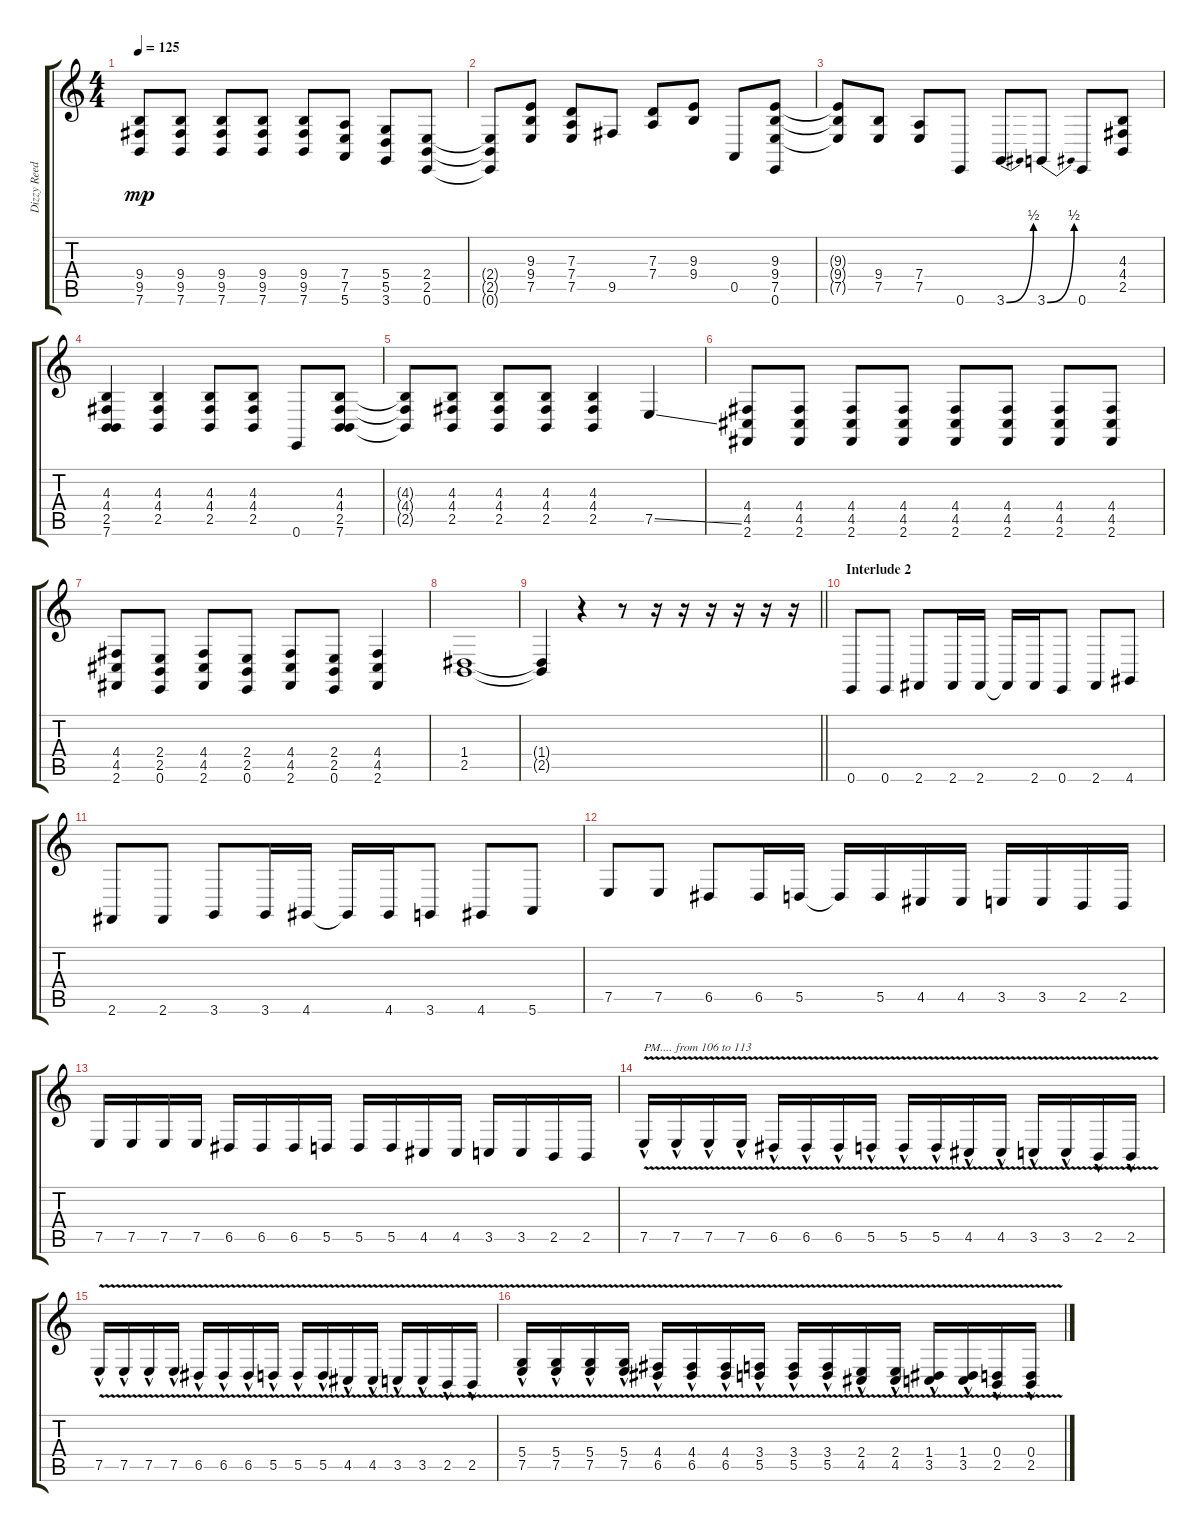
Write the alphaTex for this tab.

\track ("Dizzy Reed " "Dizzy Reed") {instrument brightacousticpiano}
\staff {score tabs}
\tuning (E4 B3 G3 D3 A2 E2) {hide}
\ts (4 4)
\tempo 125
\clef g2
\ks c
(9.4 9.5 7.6).8{dy mp} (9.4 9.5 7.6).8 (9.4 9.5 7.6).8 (9.4 9.5 7.6).8 (9.4 9.5 7.6).8 (7.4 7.5 5.6).8 (5.4 5.5 3.6).8 (2.4 2.5 0.6).8 |
(2.4{t} 2.5{t} 0.6{t}).8 (9.3 9.4 7.5).8 (7.3 7.4 7.5).8 9.5.8 (7.3 7.4).8 (9.3 9.4).8 0.5.8 (9.3 9.4 7.5 0.6).8 |
(9.3{t} 9.4{t} 7.5{t}).8 (9.4 7.5).8 (7.4 7.5).8 0.6.8 3.6{be (bend 0 0 60 2)}.8 3.6{be (bend 0 0 60 2)}.8 0.6.8 (4.3 4.4 2.5).8 |
(4.3 4.4 2.5 7.6).4 (4.3 4.4 2.5).4 (4.3 4.4 2.5).8 (4.3 4.4 2.5).8 0.6.8 (4.3 4.4 2.5 7.6).8 |
(4.3{t} 4.4{t} 2.5{t}).8 (4.3 4.4 2.5).8 (4.3 4.4 2.5).8 (4.3 4.4 2.5).8 (4.3 4.4 2.5).4 7.5{ss}.4 |
(4.4 4.5 2.6).8{volume 16} (4.4 4.5 2.6).8 (4.4 4.5 2.6).8 (4.4 4.5 2.6).8 (4.4 4.5 2.6).8 (4.4 4.5 2.6).8 (4.4 4.5 2.6).8 (4.4 4.5 2.6).8 |
(4.4 4.5 2.6).8 (2.4 2.5 0.6).8 (4.4 4.5 2.6).8 (2.4 2.5 0.6).8 (4.4 4.5 2.6).8 (2.4 2.5 0.6).8 (4.4 4.5 2.6).4 |
(1.4 2.5).1 |
\barLineRight lightlight
(1.4{t} 2.5{t}).4 r.4 r.8 r.16 r.16 r.16 r.16 r.16 r.16 |
\section ("" "Interlude 2")
0.6.8 0.6.8 2.6.8 2.6.16 2.6.16 2.6{t}.16 2.6.16 0.6.8 2.6.8 4.6.8 |
2.6.8 2.6.8 3.6.8 3.6.16 4.6.16 4.6{t}.16 4.6.16 3.6.8 4.6.8 5.6.8 |
7.5.8 7.5.8 6.5.8 6.5.16 5.5.16 5.5{t}.16 5.5.16 4.5.16 4.5.16 3.5.16 3.5.16 2.5.16 2.5.16 |
7.5.16 7.5.16 7.5.16 7.5.16 6.5.16 6.5.16 6.5.16 5.5.16 5.5.16 5.5.16 4.5.16 4.5.16 3.5.16 3.5.16 2.5.16 2.5.16 |
7.5{v hac}.16{txt "PM.... from 106 to 113"} 7.5{v hac}.16 7.5{v hac}.16 7.5{v hac}.16 6.5{v hac}.16 6.5{v hac}.16 6.5{v hac}.16 5.5{v hac}.16 5.5{v hac}.16 5.5{v hac}.16 4.5{v hac}.16 4.5{v hac}.16 3.5{v hac}.16 3.5{v hac}.16 2.5{v hac}.16 2.5{v hac}.16 |
7.5{v hac}.16 7.5{v hac}.16 7.5{v hac}.16 7.5{v hac}.16 6.5{v hac}.16 6.5{v hac}.16 6.5{v hac}.16 5.5{v hac}.16 5.5{v hac}.16 5.5{v hac}.16 4.5{v hac}.16 4.5{v hac}.16 3.5{v hac}.16 3.5{v hac}.16 2.5{v hac}.16 2.5{v hac}.16 |
(5.4{v hac} 7.5{hac}).16 (5.4{v hac} 7.5{v}).16 (5.4{v hac} 7.5{v}).16 (5.4{v hac} 7.5{v}).16 (4.4{v hac} 6.5{v}).16 (4.4{v hac} 6.5{v}).16 (4.4{v hac} 6.5{v}).16 (3.4{v hac} 5.5).16 (3.4{v hac} 5.5{v}).16 (3.4{v hac} 5.5{v}).16 (2.4{v hac} 4.5{v}).16 (2.4{v hac} 4.5{v}).16 (1.4{v hac} 3.5{v}).16 (1.4{v hac} 3.5{v}).16 (0.4{v hac} 2.5).16 (0.4{v hac} 2.5{v}).16
